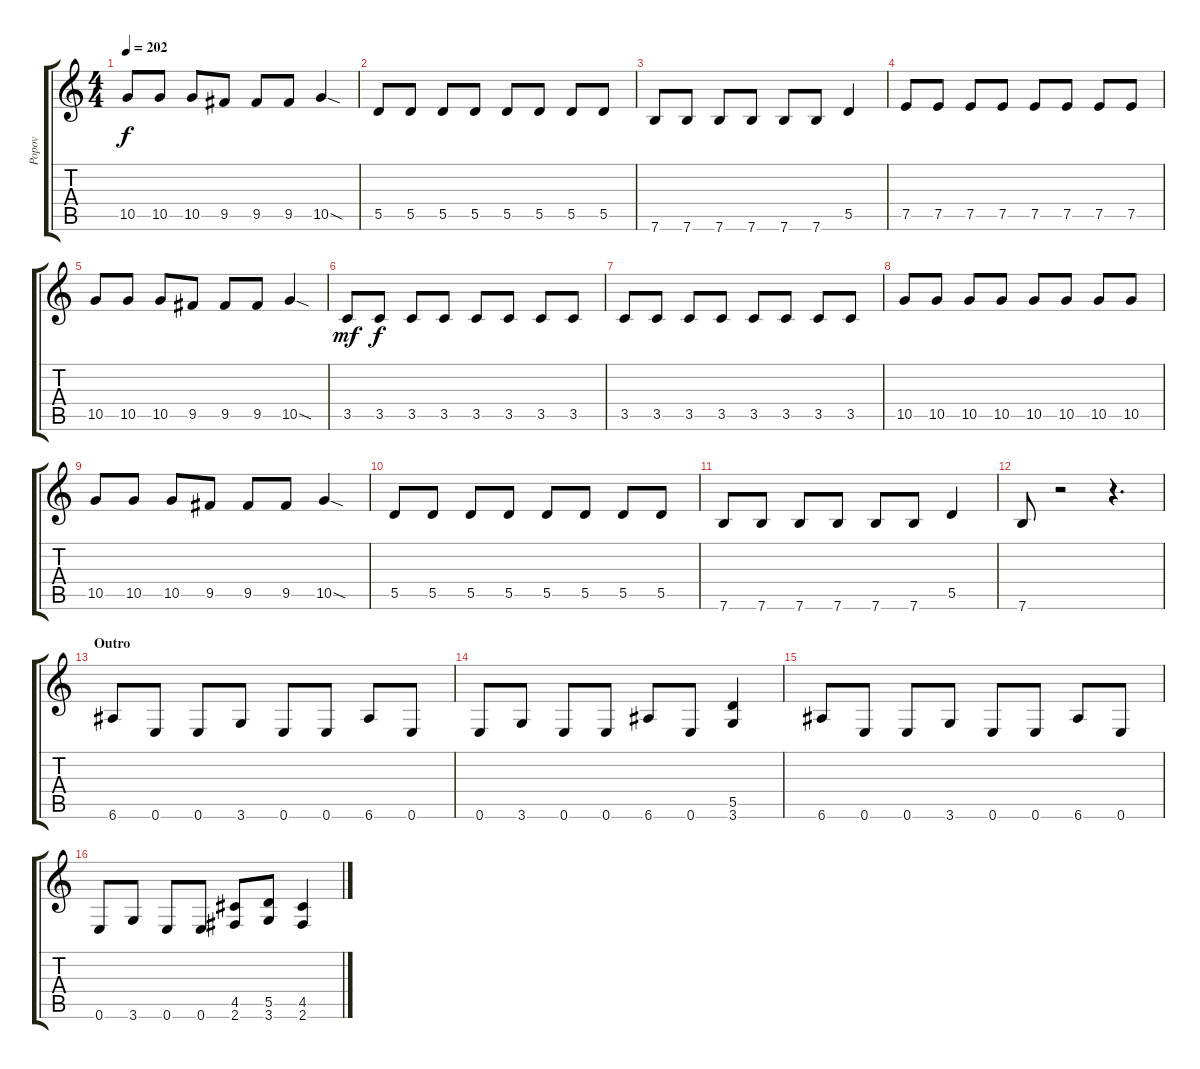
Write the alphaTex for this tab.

\track ("Popov" "Popov") {instrument distortionguitar}
\staff {score tabs}
\tuning (E4 B3 G3 D3 A2 E2) {hide}
\ts (4 4)
\tempo 202
\clef g2
\ks c
10.5.8{dy f} 10.5.8 10.5.8 9.5.8 9.5.8 9.5.8 10.5{sod}.4 |
5.5.8 5.5.8 5.5.8 5.5.8 5.5.8 5.5.8 5.5.8 5.5.8 |
7.6.8 7.6.8 7.6.8 7.6.8 7.6.8 7.6.8 5.5.4 |
7.5.8 7.5.8 7.5.8 7.5.8 7.5.8 7.5.8 7.5.8 7.5.8 |
10.5.8 10.5.8 10.5.8 9.5.8 9.5.8 9.5.8 10.5{sod}.4 |
3.5.8{dy mf} 3.5.8{dy f} 3.5.8 3.5.8 3.5.8 3.5.8 3.5.8 3.5.8 |
3.5.8 3.5.8 3.5.8 3.5.8 3.5.8 3.5.8 3.5.8 3.5.8 |
10.5.8 10.5.8 10.5.8 10.5.8 10.5.8 10.5.8 10.5.8 10.5.8 |
10.5.8 10.5.8 10.5.8 9.5.8 9.5.8 9.5.8 10.5{sod}.4 |
5.5.8 5.5.8 5.5.8 5.5.8 5.5.8 5.5.8 5.5.8 5.5.8 |
7.6.8 7.6.8 7.6.8 7.6.8 7.6.8 7.6.8 5.5.4 |
7.6.8 r.2 r.4{d} |
\section ("" "Outro")
6.6.8 0.6.8 0.6.8 3.6.8 0.6.8 0.6.8 6.6.8 0.6.8 |
0.6.8 3.6.8 0.6.8 0.6.8 6.6.8 0.6.8 (5.5 3.6).4 |
6.6.8 0.6.8 0.6.8 3.6.8 0.6.8 0.6.8 6.6.8 0.6.8 |
0.6.8 3.6.8 0.6.8 0.6.8 (4.5 2.6).8 (5.5 3.6).8 (4.5 2.6).4
